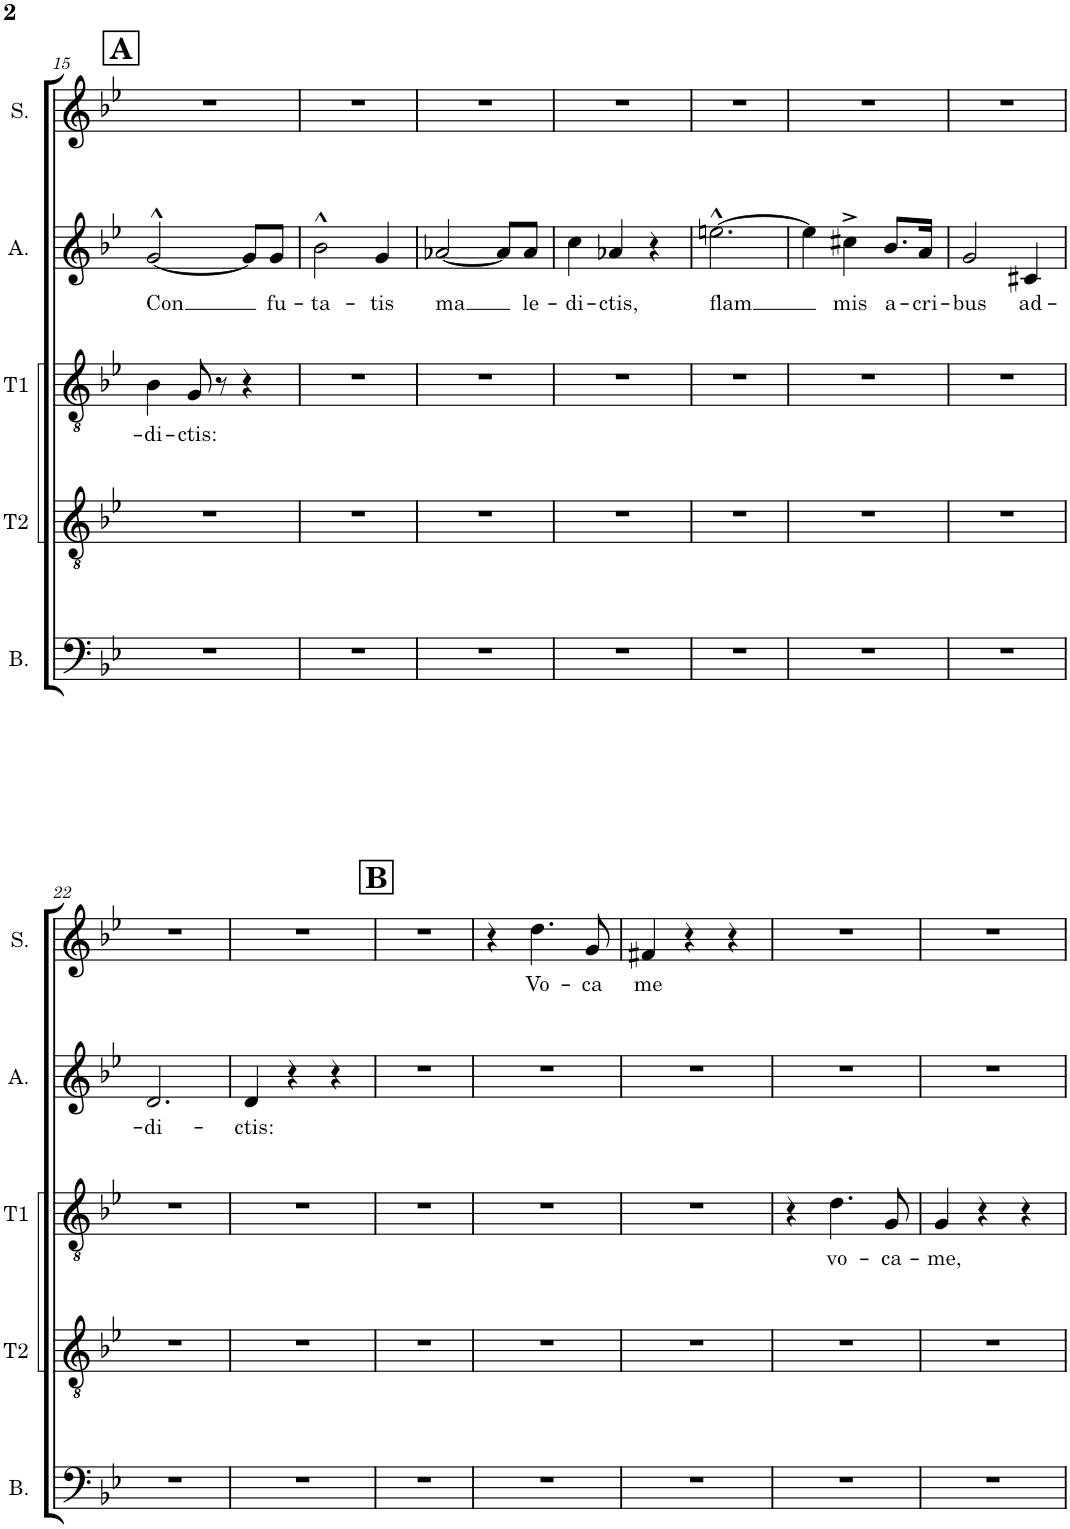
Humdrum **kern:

**kern	**kern	**kern	**text	**kern	**text	**kern	**text
*part5	*part4	*part3	*part3	*part2	*part2	*part1	*part1
*staff5	*staff4	*staff3	*staff3	*staff2	*staff2	*staff1	*staff1
*I"Bass	*I"Ténor	*I"Tenor	*	*I"Alto	*	*I"Soprano	*
*I'B.	*I'T2	*I'T1	*	*I'A.	*	*I'S.	*
!!LO:PB:g=z
*clefF4	*clefGv2	*clefGv2	*	*clefG2	*	*clefG2	*
*k[b-e-]	*k[b-e-]	*k[b-e-]	*	*k[b-e-]	*	*k[b-e-]	*
*M3/4	*M3/4	*M3/4	*	*M3/4	*	*M3/4	*
!!LO:REH:place=s1:a:B:cj:fs=14:t=A
=15	=15	=15	=15	=15	=15	=15	=15
!	!	!	!LO:LY:b	!	!LO:LY:b	!	!
2.r	2.r	4B-\	-di-	[2g^^/	Con	2.r	.
!	!	!	!LO:LY:b	!	!	!	!
.	.	8G/	-ctis:	.	.	.	.
.	.	8r	.	.	.	.	.
.	.	4r	.	8g/L]	.	.	.
!	!	!	!	!	!LO:LY:b	!	!
.	.	.	.	8g/J	fu-	.	.
=16	=16	=16	=16	=16	=16	=16	=16
!	!	!	!	!	!LO:LY:b	!	!
2.r	2.r	2.r	.	2b-^^\	-ta-	2.r	.
!	!	!	!	!	!LO:LY:b	!	!
.	.	.	.	4g/	-tis	.	.
=17	=17	=17	=17	=17	=17	=17	=17
!	!	!	!	!	!LO:LY:b	!	!
2.r	2.r	2.r	.	[2a-X/	ma	2.r	.
.	.	.	.	8a-/L]	.	.	.
!	!	!	!	!	!LO:LY:b	!	!
.	.	.	.	8a-/J	le-	.	.
=18	=18	=18	=18	=18	=18	=18	=18
!	!	!	!	!	!LO:LY:b	!	!
2.r	2.r	2.r	.	4cc\	-di-	2.r	.
!	!	!	!	!	!LO:LY:b	!	!
.	.	.	.	4a-X/	-ctis,	.	.
.	.	.	.	4r	.	.	.
=19	=19	=19	=19	=19	=19	=19	=19
!	!	!	!	!	!LO:LY:b	!	!
2.r	2.r	2.r	.	[2.een^^\	flam	2.r	.
=20	=20	=20	=20	=20	=20	=20	=20
2.r	2.r	2.r	.	4ee\]	.	2.r	.
!	!	!	!	!	!LO:LY:b	!	!
.	.	.	.	4cc#X^\	mis	.	.
!	!	!	!	!	!LO:LY:b	!	!
.	.	.	.	8.b-/L	a-	.	.
!	!	!	!	!	!LO:LY:b	!	!
.	.	.	.	16a/Jk	-cri-	.	.
=21	=21	=21	=21	=21	=21	=21	=21
!	!	!	!	!	!LO:LY:b	!	!
2.r	2.r	2.r	.	2g/	-bus	2.r	.
!	!	!	!	!	!LO:LY:b	!	!
.	.	.	.	4c#X/	ad-	.	.
!!LO:LB:g=z
=22	=22	=22	=22	=22	=22	=22	=22
!	!	!	!	!	!LO:LY:b	!	!
2.r	2.r	2.r	.	2.d/	-di-	2.r	.
=23	=23	=23	=23	=23	=23	=23	=23
!	!	!	!	!	!LO:LY:b	!	!
2.r	2.r	2.r	.	4d/	-ctis:	2.r	.
.	.	.	.	4r	.	.	.
.	.	.	.	4r	.	.	.
!!LO:REH:place=s1:a:B:cj:fs=14:t=B
=24	=24	=24	=24	=24	=24	=24	=24
2.r	2.r	2.r	.	2.r	.	2.r	.
=25	=25	=25	=25	=25	=25	=25	=25
2.r	2.r	2.r	.	2.r	.	4r	.
!	!	!	!	!	!	!	!LO:LY:b
.	.	.	.	.	.	4.dd\	Vo-
!	!	!	!	!	!	!	!LO:LY:b
.	.	.	.	.	.	8g/	-ca
=26	=26	=26	=26	=26	=26	=26	=26
!	!	!	!	!	!	!	!LO:LY:b
2.r	2.r	2.r	.	2.r	.	4f#X/	me
.	.	.	.	.	.	4r	.
.	.	.	.	.	.	4r	.
=27	=27	=27	=27	=27	=27	=27	=27
2.r	2.r	4r	.	2.r	.	2.r	.
!	!	!	!LO:LY:b	!	!	!	!
.	.	4.d\	vo-	.	.	.	.
!	!	!	!LO:LY:b	!	!	!	!
.	.	8G/	-ca-	.	.	.	.
=28	=28	=28	=28	=28	=28	=28	=28
!	!	!	!LO:LY:b	!	!	!	!
2.r	2.r	4G/	-me,	2.r	.	2.r	.
.	.	4r	.	.	.	.	.
.	.	4r	.	.	.	.	.
=	=	=	=	=	=	=	=
*-	*-	*-	*-	*-	*-	*-	*-
